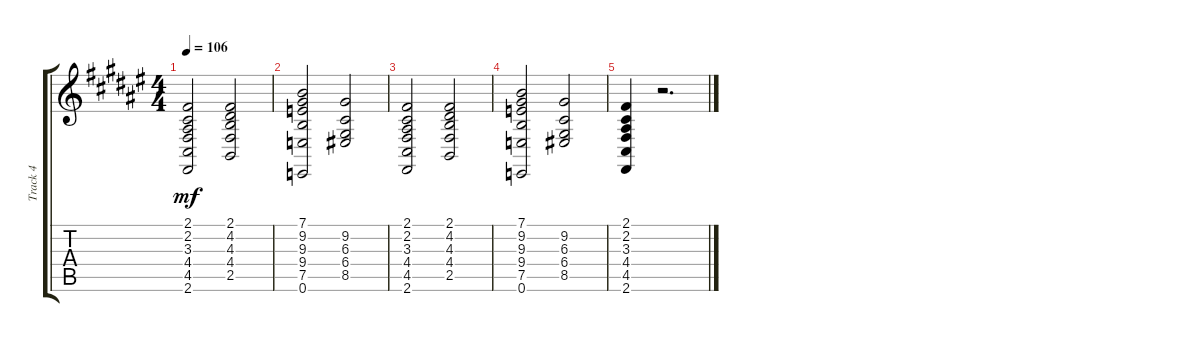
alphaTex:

\track ("Track 4" "Track 4") {instrument pad3polysynth}
\staff {score tabs}
\tuning (E4 B3 G3 D3 A2 E2) {hide}
\ts (4 4)
\tempo 106
\clef g2
\ks f#
(2.1 2.2 3.3 4.4 4.5 2.6).2{dy mf} (2.1 4.2 4.3 4.4 2.5).2 |
(7.1 9.2 9.3 9.4 7.5 0.6).2 (9.2 6.3 6.4 8.5).2 |
(2.1 2.2 3.3 4.4 4.5 2.6).2 (2.1 4.2 4.3 4.4 2.5).2 |
(7.1 9.2 9.3 9.4 7.5 0.6).2 (9.2 6.3 6.4 8.5).2 |
(2.1 2.2 3.3 4.4 4.5 2.6).4 r.2{d}
